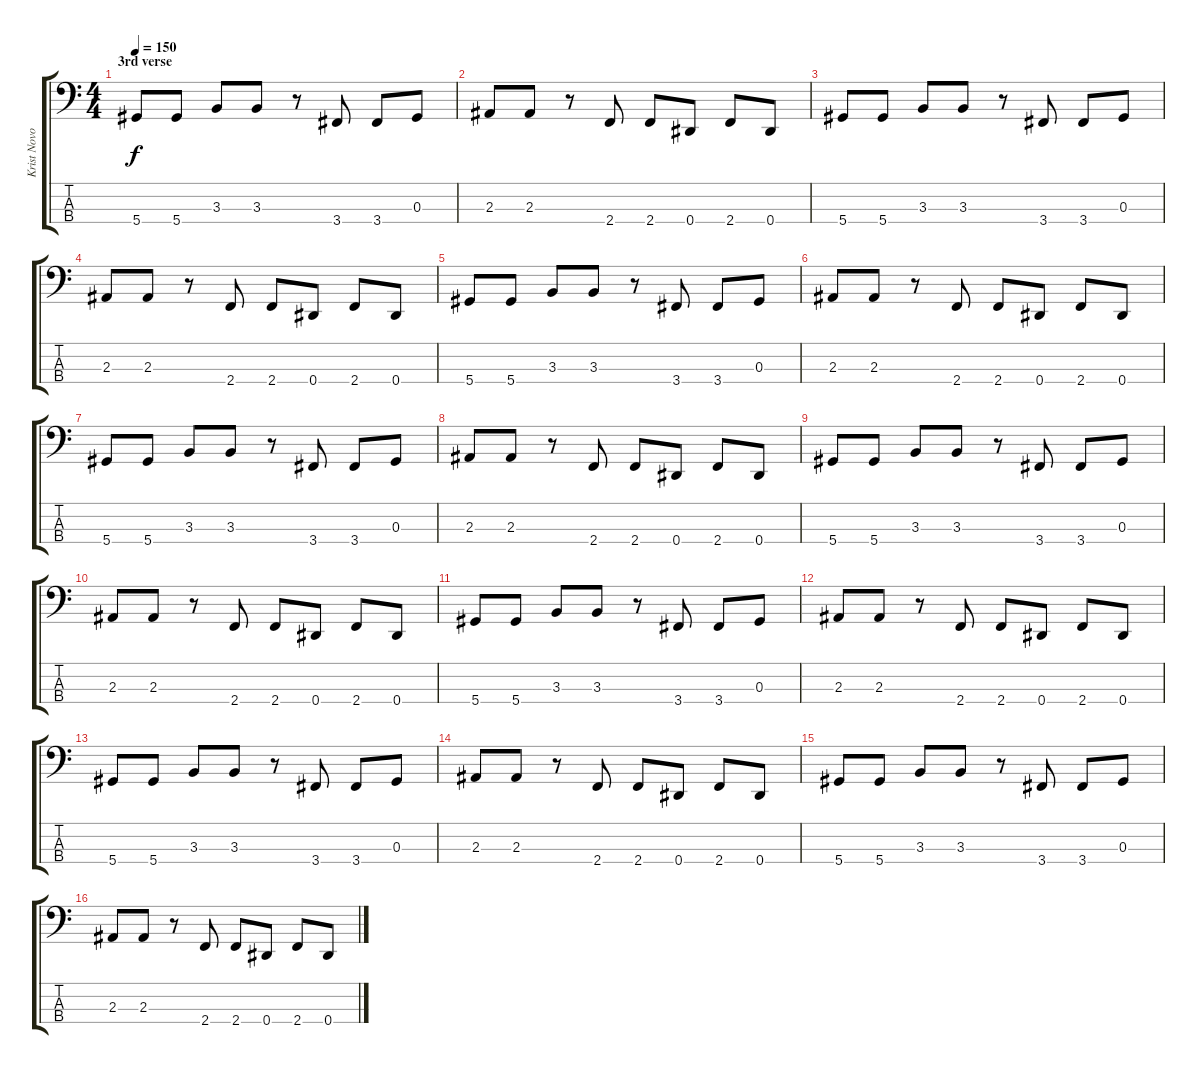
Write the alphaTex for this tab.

\track ("Krist Novoselic" "Krist Novo") {instrument electricbasspick}
\staff {score tabs}
\tuning (Gb2 Db2 Ab1 Eb1) {hide}
\ts (4 4)
\section ("" "3rd verse")
\tempo 150
\clef f4
\ks c
5.4.8{dy f} 5.4.8 3.3.8 3.3.8 r.8 3.4.8 3.4.8 0.3.8 |
2.3.8 2.3.8 r.8 2.4.8 2.4.8 0.4.8 2.4.8 0.4.8 |
5.4.8 5.4.8 3.3.8 3.3.8 r.8 3.4.8 3.4.8 0.3.8 |
2.3.8 2.3.8 r.8 2.4.8 2.4.8 0.4.8 2.4.8 0.4.8 |
5.4.8 5.4.8 3.3.8 3.3.8 r.8 3.4.8 3.4.8 0.3.8 |
2.3.8 2.3.8 r.8 2.4.8 2.4.8 0.4.8 2.4.8 0.4.8 |
5.4.8 5.4.8 3.3.8 3.3.8 r.8 3.4.8 3.4.8 0.3.8 |
2.3.8 2.3.8 r.8 2.4.8 2.4.8 0.4.8 2.4.8 0.4.8 |
5.4.8 5.4.8 3.3.8 3.3.8 r.8 3.4.8 3.4.8 0.3.8 |
2.3.8 2.3.8 r.8 2.4.8 2.4.8 0.4.8 2.4.8 0.4.8 |
5.4.8 5.4.8 3.3.8 3.3.8 r.8 3.4.8 3.4.8 0.3.8 |
2.3.8 2.3.8 r.8 2.4.8 2.4.8 0.4.8 2.4.8 0.4.8 |
5.4.8 5.4.8 3.3.8 3.3.8 r.8 3.4.8 3.4.8 0.3.8 |
2.3.8 2.3.8 r.8 2.4.8 2.4.8 0.4.8 2.4.8 0.4.8 |
5.4.8 5.4.8 3.3.8 3.3.8 r.8 3.4.8 3.4.8 0.3.8 |
2.3.8 2.3.8 r.8 2.4.8 2.4.8 0.4.8 2.4.8 0.4.8
